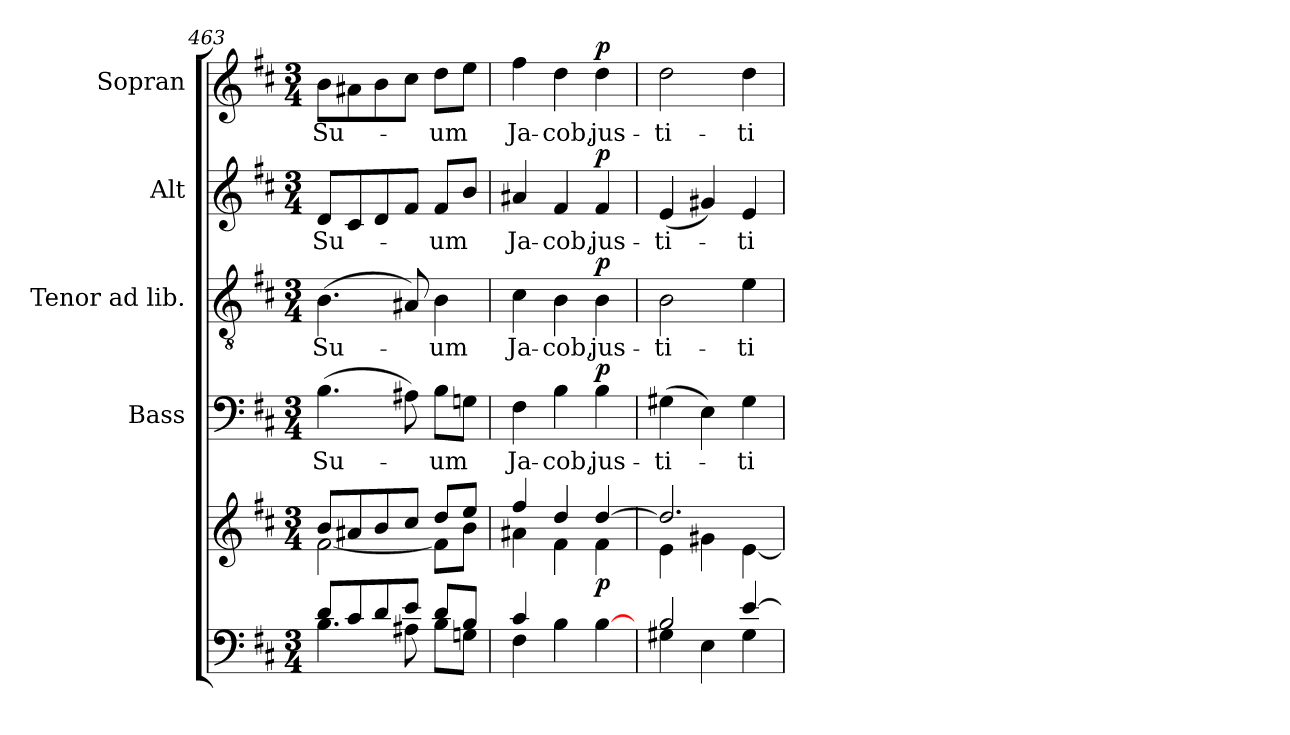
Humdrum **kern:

**kern	**kern	**dynam	**kern	**text	**dynam	**kern	**text	**dynam	**kern	**text	**dynam	**kern	**text	**dynam
*part5	*part5	*part5	*part4	*part4	*part4	*part3	*part3	*part3	*part2	*part2	*part2	*part1	*part1	*part1
*staff6	*staff5	*staff5/6	*staff4	*staff4	*staff4	*staff3	*staff3	*staff3	*staff2	*staff2	*staff2	*staff1	*staff1	*staff1
*	*	*	*I"Bass	*	*	*I"Tenor ad lib.	*	*	*I"Alt	*	*	*I"Sopran	*	*
*	*	*	*I'B.	*	*	*I'T.	*	*	*I'A.	*	*	*I'S.	*	*
*clefF4	*clefG2	*	*clefF4	*	*	*clefGv2	*	*	*clefG2	*	*	*clefG2	*	*
*k[f#c#]	*k[f#c#]	*	*k[f#c#]	*	*	*k[f#c#]	*	*	*k[f#c#]	*	*	*k[f#c#]	*	*
*D:	*D:	*	*D:	*	*	*D:	*	*	*D:	*	*	*D:	*	*
*M3/4	*M3/4	*	*M3/4	*	*	*M3/4	*	*	*M3/4	*	*	*M3/4	*	*
=463	=463	=463	=463	=463	=463	=463	=463	=463	=463	=463	=463	=463	=463	=463
*^	*^	*	*	*	*	*	*	*	*	*	*	*	*	*
!	!	!	!	!	!	!LO:LY:b	!	!	!LO:LY:b	!	!	!LO:LY:b	!	!	!LO:LY:b	!
8d/L	4.B\	8b/L	[<2f#\	.	(>4.B\	Su-	.	(>4.B\	Su-	.	8d/L	Su-	.	8b\L	Su-	.
8c#/	.	8a#X/	.	.	.	.	.	.	.	.	8c#/	.	.	8a#X\	.	.
8d/	.	8b/	.	.	.	.	.	.	.	.	8d/	.	.	8b\	.	.
8e/J	8A#X\	8cc#/J	.	.	8A#X\)	.	.	8A#X/)	.	.	8f#/J	.	.	8cc#\J	.	.
!	!	!	!	!	!	!LO:LY:b	!	!	!LO:LY:b	!	!	!LO:LY:b	!	!	!LO:LY:b	!
8d/L	8B\L	8dd/L	8f#\L]	.	8B\L	-um	.	4B\	-um	.	8f#/L	-um	.	8dd\L	-um	.
8B/J	8Gn\J	8ee/J	8b\J	.	8Gn\J	.	.	.	.	.	8b/J	.	.	8ee\J	.	.
=464	=464	=464	=464	=464	=464	=464	=464	=464	=464	=464	=464	=464	=464	=464	=464	=464
!	!	!	!	!	!	!LO:LY:b	!	!	!LO:LY:b	!	!	!LO:LY:b	!	!	!LO:LY:b	!
4c#/	4F#\	4ff#/	4a#X\	.	4F#\	Ja-	.	4c#\	Ja-	.	4a#X/	Ja-	.	4ff#\	Ja-	.
!	!	!	!	!	!	!LO:LY:b	!	!	!LO:LY:b	!	!	!LO:LY:b	!	!	!LO:LY:b	!
2ryy	4B\	4dd/	4f#\	.	4B\	-cob,	.	4B\	-cob,	.	4f#/	-cob,	.	4dd\	-cob,	.
!	!	!	!	!LO:DY:b	!	!LO:LY:b	!LO:DY:a	!	!LO:LY:b	!LO:DY:a	!	!LO:LY:b	!LO:DY:a	!	!LO:LY:b	!LO:DY:a
.	[>4B\	[>4dd/	4f#\	p	4B\	jus-	p	4B\	jus-	p	4f#/	jus-	p	4dd\	jus-	p
=465	=465	=465	=465	=465	=465	=465	=465	=465	=465	=465	=465	=465	=465	=465	=465	=465
!	!	!	!	!	!	!LO:LY:b	!	!	!LO:LY:b	!	!	!LO:LY:b	!	!	!LO:LY:b	!
2B/	4G#X\	2.dd/]	4e\	.	(>4G#X\	-ti-	.	2B\	-ti-	.	(<4e/	-ti-	.	2dd\	-ti-	.
.	4E\	.	4g#X\	.	4E\)	.	.	.	.	.	4g#X/)	.	.	.	.	.
!	!	!	!	!	!	!LO:LY:b	!	!	!LO:LY:b	!	!	!LO:LY:b	!	!	!LO:LY:b	!
[>4e/	4G#\	.	[<4e\	.	4G#\	-ti-	.	4e\	-ti-	.	4e/	-ti-	.	4dd\	-ti-	.
*v	*v	*	*	*	*	*	*	*	*	*	*	*	*	*	*	*
*	*v	*v	*	*	*	*	*	*	*	*	*	*	*	*	*
=	=	=	=	=	=	=	=	=	=	=	=	=	=	=
*-	*-	*-	*-	*-	*-	*-	*-	*-	*-	*-	*-	*-	*-	*-
